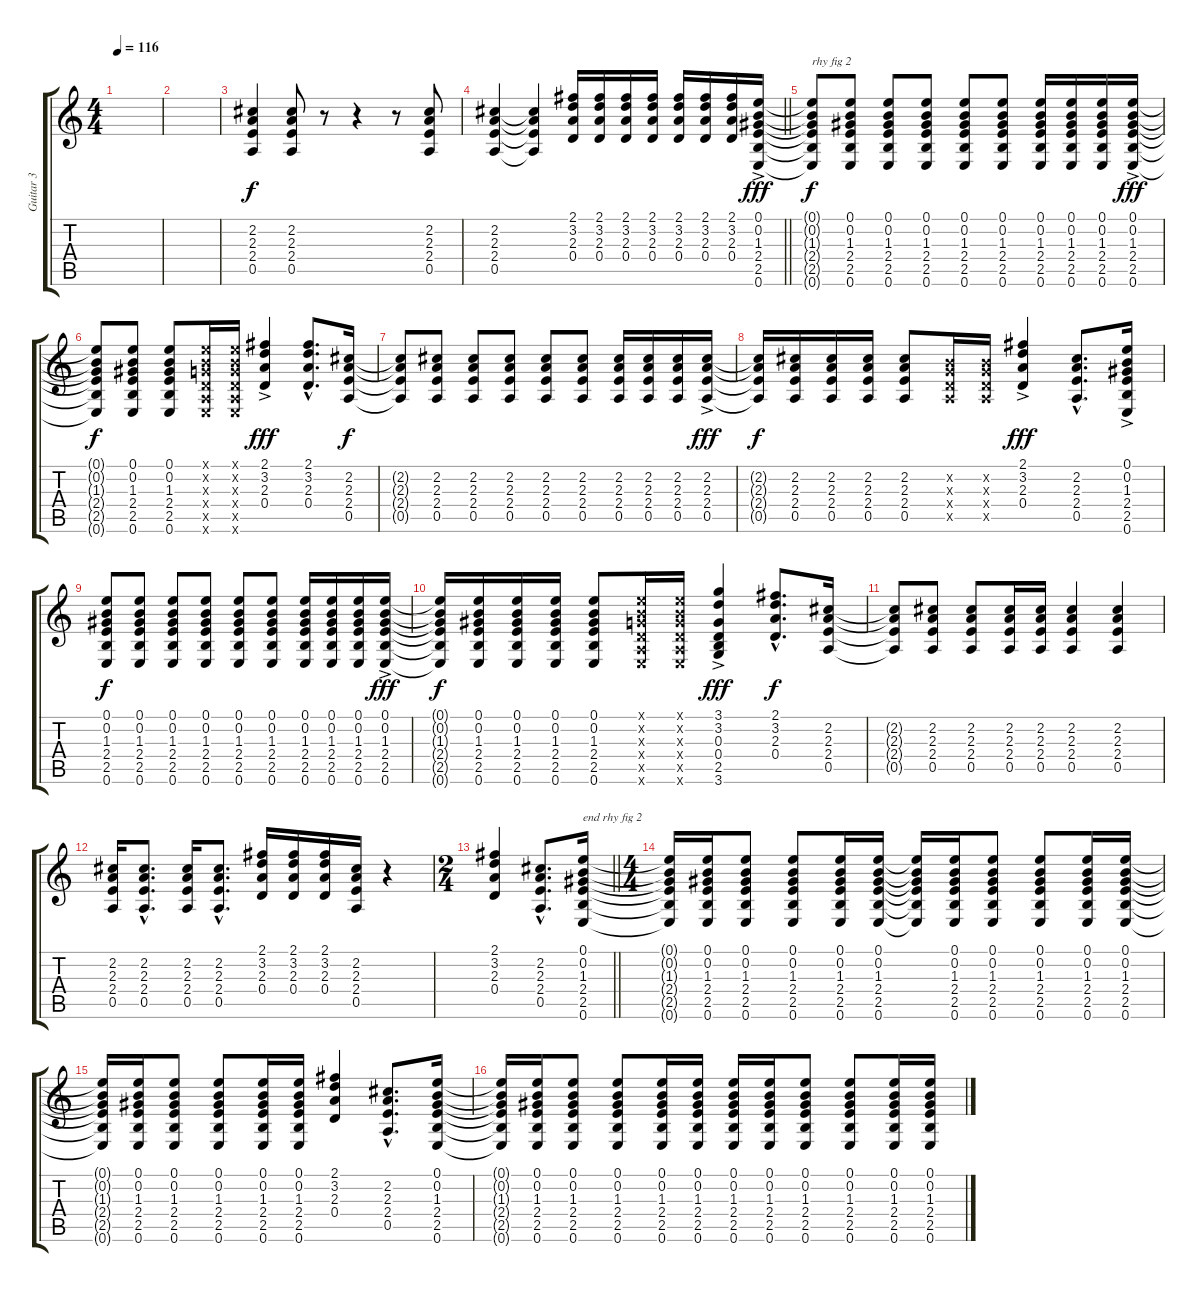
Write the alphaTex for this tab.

\track ("Guitar 3" "Guitar 3") {instrument acousticguitarsteel}
\staff {score tabs}
\tuning (E4 B3 G3 D3 A2 E2) {hide}
\ts (4 4)
\tempo 116
\clef g2
\ks c
|
|
(2.2 2.3 2.4 0.5).4 (2.2 2.3 2.4 0.5).8 r.8 r.4 r.8 (2.2 2.3 2.4 0.5).8 |
\barLineRight lightlight
(2.2 2.3 2.4 0.5).4 (2.2{t} 2.3{t} 2.4{t} 0.5{t}).4 (2.1 3.2 2.3 0.4).16 (2.1 3.2 2.3 0.4).16 (2.1 3.2 2.3 0.4).16 (2.1 3.2 2.3 0.4).16 (2.1 3.2 2.3 0.4).16 (2.1 3.2 2.3 0.4).16 (2.1 3.2 2.3 0.4).16 (0.1{ac} 0.2{ac} 1.3{ac} 2.4{ac} 2.5{ac} 0.6{ac}).16{dy fff} |
(0.1{t} 0.2{t} 1.3{t} 2.4{t} 2.5{t} 0.6{t}).8{txt "rhy fig 2" dy f} (0.1 0.2 1.3 2.4 2.5 0.6).8 (0.1 0.2 1.3 2.4 2.5 0.6).8 (0.1 0.2 1.3 2.4 2.5 0.6).8 (0.1 0.2 1.3 2.4 2.5 0.6).8 (0.1 0.2 1.3 2.4 2.5 0.6).8 (0.1 0.2 1.3 2.4 2.5 0.6).16 (0.1 0.2 1.3 2.4 2.5 0.6).16 (0.1 0.2 1.3 2.4 2.5 0.6).16 (0.1{ac} 0.2{ac} 1.3{ac} 2.4{ac} 2.5{ac} 0.6{ac}).16{dy fff} |
(0.1{t} 0.2{t} 1.3{t} 2.4{t} 2.5{t} 0.6{t}).8{dy f} (0.1 0.2 1.3 2.4 2.5 0.6).8 (0.1 0.2 1.3 2.4 2.5 0.6).8 (0.1{x} 0.2{x} 0.3{x} 0.4{x} 0.5{x} 0.6{x}).16 (0.1{x} 0.2{x} 0.3{x} 0.4{x} 0.5{x} 0.6{x}).16 (2.1{ac} 3.2{ac} 2.3{ac} 0.4{ac}).4{dy fff} (2.1{hac} 3.2{hac} 2.3{hac} 0.4{hac}).8{d} (2.2 2.3 2.4 0.5).16{dy f} |
(2.2{t} 2.3{t} 2.4{t} 0.5{t}).8 (2.2 2.3 2.4 0.5).8 (2.2 2.3 2.4 0.5).8 (2.2 2.3 2.4 0.5).8 (2.2 2.3 2.4 0.5).8 (2.2 2.3 2.4 0.5).8 (2.2 2.3 2.4 0.5).16 (2.2 2.3 2.4 0.5).16 (2.2 2.3 2.4 0.5).16 (2.2{ac} 2.3{ac} 2.4{ac} 0.5{ac}).16{dy fff} |
(2.2{t} 2.3{t} 2.4{t} 0.5{t}).16{dy f} (2.2 2.3 2.4 0.5).16 (2.2 2.3 2.4 0.5).16 (2.2 2.3 2.4 0.5).16 (2.2 2.3 2.4 0.5).8 (0.2{x} 0.3{x} 0.4{x} 0.5{x}).16 (0.2{x} 0.3{x} 0.4{x} 0.5{x}).16 (2.1{ac} 3.2{ac} 2.3{ac} 0.4{ac}).4{dy fff} (2.2{hac} 2.3{hac} 2.4{hac} 0.5{hac}).8{d} (0.1{ac} 0.2{ac} 1.3{ac} 2.4{ac} 2.5{ac} 0.6{ac}).16 |
(0.1 0.2 1.3 2.4 2.5 0.6).8{dy f} (0.1 0.2 1.3 2.4 2.5 0.6).8 (0.1 0.2 1.3 2.4 2.5 0.6).8 (0.1 0.2 1.3 2.4 2.5 0.6).8 (0.1 0.2 1.3 2.4 2.5 0.6).8 (0.1 0.2 1.3 2.4 2.5 0.6).8 (0.1 0.2 1.3 2.4 2.5 0.6).16 (0.1 0.2 1.3 2.4 2.5 0.6).16 (0.1 0.2 1.3 2.4 2.5 0.6).16 (0.1{ac} 0.2{ac} 1.3{ac} 2.4{ac} 2.5{ac} 0.6{ac}).16{dy fff} |
(0.1{t} 0.2{t} 1.3{t} 2.4{t} 2.5{t} 0.6{t}).16{dy f} (0.1 0.2 1.3 2.4 2.5 0.6).16 (0.1 0.2 1.3 2.4 2.5 0.6).16 (0.1 0.2 1.3 2.4 2.5 0.6).16 (0.1 0.2 1.3 2.4 2.5 0.6).8 (0.1{x} 0.2{x} 0.3{x} 0.4{x} 0.5{x} 0.6{x}).16 (0.1{x} 0.2{x} 0.3{x} 0.4{x} 0.5{x} 0.6{x}).16 (3.1{ac} 3.2{ac} 0.3{ac} 0.4{ac} 2.5{ac} 3.6{ac}).4{dy fff} (2.1{hac} 3.2{hac} 2.3{hac} 0.4{hac}).8{d dy f} (2.2 2.3 2.4 0.5).16 |
(2.2{t} 2.3{t} 2.4{t} 0.5{t}).8 (2.2 2.3 2.4 0.5).8 (2.2 2.3 2.4 0.5).8 (2.2 2.3 2.4 0.5).16 (2.2 2.3 2.4 0.5).16 (2.2 2.3 2.4 0.5).4 (2.2 2.3 2.4 0.5).4 |
(2.2 2.3 2.4 0.5).16 (2.2{hac} 2.3{hac} 2.4{hac} 0.5{hac}).8{d} (2.2 2.3 2.4 0.5).16 (2.2{hac} 2.3{hac} 2.4{hac} 0.5{hac}).8{d} (2.1 3.2 2.3 0.4).16 (2.1 3.2 2.3 0.4).16 (2.1 3.2 2.3 0.4).16 (2.2 2.3 2.4 0.5).16 r.4 |
\ts (2 4)
\barLineRight lightlight
(2.1 3.2 2.3 0.4).4 (2.2{hac} 2.3{hac} 2.4{hac} 0.5{hac}).8{d} (0.1 0.2 1.3 2.4 2.5 0.6).16{txt "end rhy fig 2"} |
\ts (4 4)
(0.1{t} 0.2{t} 1.3{t} 2.4{t} 2.5{t} 0.6{t}).16 (0.1 0.2 1.3 2.4 2.5 0.6).16 (0.1 0.2 1.3 2.4 2.5 0.6).8 (0.1 0.2 1.3 2.4 2.5 0.6).8 (0.1 0.2 1.3 2.4 2.5 0.6).16 (0.1 0.2 1.3 2.4 2.5 0.6).16 (0.1{t} 0.2{t} 1.3{t} 2.4{t} 2.5{t} 0.6{t}).16 (0.1 0.2 1.3 2.4 2.5 0.6).16 (0.1 0.2 1.3 2.4 2.5 0.6).8 (0.1 0.2 1.3 2.4 2.5 0.6).8 (0.1 0.2 1.3 2.4 2.5 0.6).16 (0.1 0.2 1.3 2.4 2.5 0.6).16 |
(0.1{t} 0.2{t} 1.3{t} 2.4{t} 2.5{t} 0.6{t}).16 (0.1 0.2 1.3 2.4 2.5 0.6).16 (0.1 0.2 1.3 2.4 2.5 0.6).8 (0.1 0.2 1.3 2.4 2.5 0.6).8 (0.1 0.2 1.3 2.4 2.5 0.6).16 (0.1 0.2 1.3 2.4 2.5 0.6).16 (2.1 3.2 2.3 0.4).4 (2.2{hac} 2.3{hac} 2.4{hac} 0.5{hac}).8{d} (0.1 0.2 1.3 2.4 2.5 0.6).16 |
(0.1{t} 0.2{t} 1.3{t} 2.4{t} 2.5{t} 0.6{t}).16 (0.1 0.2 1.3 2.4 2.5 0.6).16 (0.1 0.2 1.3 2.4 2.5 0.6).8 (0.1 0.2 1.3 2.4 2.5 0.6).8 (0.1 0.2 1.3 2.4 2.5 0.6).16 (0.1 0.2 1.3 2.4 2.5 0.6).16 (0.1 0.2 1.3 2.4 2.5 0.6).16 (0.1 0.2 1.3 2.4 2.5 0.6).16 (0.1 0.2 1.3 2.4 2.5 0.6).8 (0.1 0.2 1.3 2.4 2.5 0.6).8 (0.1 0.2 1.3 2.4 2.5 0.6).16 (0.1 0.2 1.3 2.4 2.5 0.6).16
